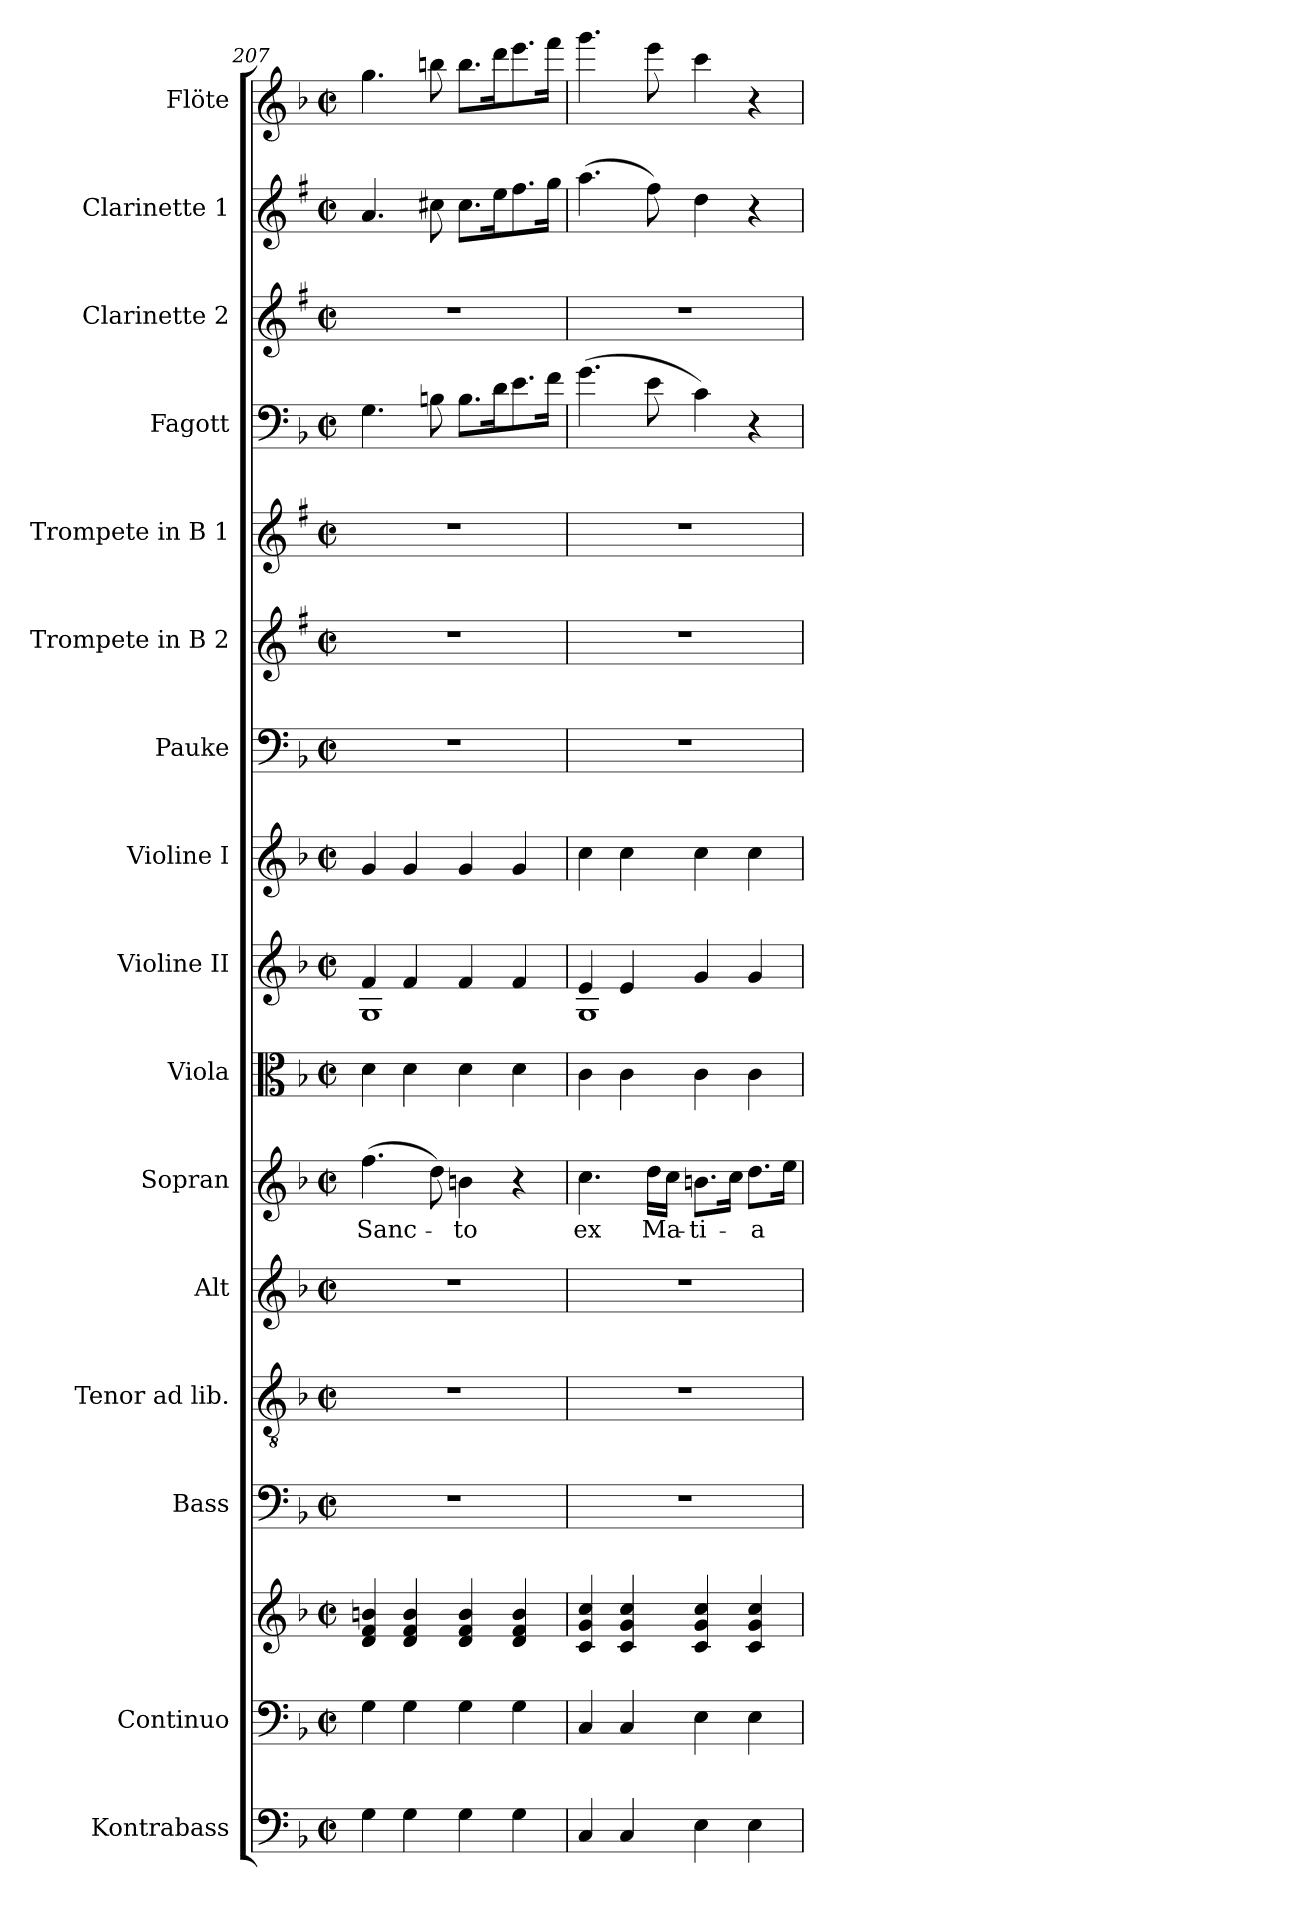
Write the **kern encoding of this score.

**kern	**kern	**kern	**kern	**kern	**kern	**kern	**text	**kern	**kern	**kern	**kern	**kern	**kern	**kern	**kern	**kern	**kern
*part16	*part15	*part15	*part14	*part13	*part12	*part11	*part11	*part10	*part9	*part8	*part7	*part6	*part5	*part4	*part3	*part2	*part1
*staff17	*staff16	*staff15	*staff14	*staff13	*staff12	*staff11	*staff11	*staff10	*staff9	*staff8	*staff7	*staff6	*staff5	*staff4	*staff3	*staff2	*staff1
*I"Kontrabass	*I"Continuo	*	*I"Bass	*I"Tenor ad lib.	*I"Alt	*I"Sopran	*	*I"Viola	*I"Violine II	*I"Violine I	*I"Pauke	*I"Trompete in B 2	*I"Trompete in B 1	*I"Fagott	*I"Clarinette 2	*I"Clarinette 1	*I"Flöte
*I'Kb.	*I'cont.	*	*I'B	*I'T	*I'A	*I'S	*	*I'Vla.	*I'Vl. II	*I'Vl. I	*I'Pk.	*	*	*I'Fg.	*I'Cl. 2	*I'Cl. 1	*I'Fl.
*clefF4	*clefF4	*clefG2	*clefF4	*clefGv2	*clefG2	*clefG2	*	*clefC3	*clefG2	*clefG2	*clefF4	*clefG2	*clefG2	*clefF4	*clefG2	*clefG2	*clefG2
*ITrd7c12	*	*	*	*	*	*	*	*	*	*	*	*ITrd1c2	*ITrd1c2	*	*ITrd1c2	*ITrd1c2	*
*k[b-]	*k[b-]	*k[b-]	*k[b-]	*k[b-]	*k[b-]	*k[b-]	*	*k[b-]	*k[b-]	*k[b-]	*k[b-]	*k[b-]	*k[b-]	*k[b-]	*k[b-]	*k[b-]	*k[b-]
*F:	*F:	*F:	*F:	*F:	*F:	*F:	*	*F:	*F:	*F:	*F:	*F:	*F:	*F:	*F:	*F:	*F:
*M2/2	*M2/2	*M2/2	*M2/2	*M2/2	*M2/2	*M2/2	*	*M2/2	*M2/2	*M2/2	*M2/2	*M2/2	*M2/2	*M2/2	*M2/2	*M2/2	*M2/2
*met(c|)	*met(c|)	*met(c|)	*met(c|)	*met(c|)	*met(c|)	*met(c|)	*	*met(c|)	*met(c|)	*met(c|)	*met(c|)	*met(c|)	*met(c|)	*met(c|)	*met(c|)	*met(c|)	*met(c|)
=207	=207	=207	=207	=207	=207	=207	=207	=207	=207	=207	=207	=207	=207	=207	=207	=207	=207
!	!	!	!	!	!	!	!LO:LY:b	!	!	!	!	!	!	!	!	!	!
*	*	*	*	*	*	*	*	*	*^	*	*	*	*	*	*	*	*
4GG\	4G\	4d/ 4f/ 4bn/	1r	1r	1r	(>4.ff\	Sanc-	4d\	4f/	1G	4g/	1r	1r	1r	4.G\	1r	4.g/	4.gg\
4GG\	4G\	4d/ 4f/ 4b/	.	.	.	.	.	4d\	4f/	.	4g/	.	.	.	.	.	.	.
.	.	.	.	.	.	8dd\)	.	.	.	.	.	.	.	.	8Bn\	.	8bn\	8bbn\
!	!	!	!	!	!	!	!LO:LY:b	!	!	!	!	!	!	!	!	!	!	!
4GG\	4G\	4d/ 4f/ 4b/	.	.	.	4bn\	-to	4d\	4f/	.	4g/	.	.	.	8.B\L	.	8.b\L	8.bb\L
.	.	.	.	.	.	.	.	.	.	.	.	.	.	.	16d\k	.	16dd\k	16ddd\k
4GG\	4G\	4d/ 4f/ 4b/	.	.	.	4r	.	4d\	4f/	.	4g/	.	.	.	8.e\	.	8.ee\	8.eee\
.	.	.	.	.	.	.	.	.	.	.	.	.	.	.	16f\Jk	.	16ff\Jk	16fff\Jk
!!LO:PB:g=z
=208	=208	=208	=208	=208	=208	=208	=208	=208	=208	=208	=208	=208	=208	=208	=208	=208	=208	=208
!	!	!	!	!	!	!	!LO:LY:b	!	!	!	!	!	!	!	!	!	!	!
4CC/	4C/	4c/ 4g/ 4cc/	1r	1r	1r	4.cc\	ex	4c\	4e/	1G	4cc\	1r	1r	1r	(>4.g\	1r	(>4.gg\	4.ggg\
4CC/	4C/	4c/ 4g/ 4cc/	.	.	.	.	.	4c\	4e/	.	4cc\	.	.	.	.	.	.	.
!	!	!	!	!	!	!	!LO:LY:b	!	!	!	!	!	!	!	!	!	!	!
.	.	.	.	.	.	16dd\LL	Ma-	.	.	.	.	.	.	.	8e\	.	8ee\)	8eee\
.	.	.	.	.	.	16cc\JJ	.	.	.	.	.	.	.	.	.	.	.	.
!	!	!	!	!	!	!	!LO:LY:b	!	!	!	!	!	!	!	!	!	!	!
4EE\	4E\	4c/ 4g/ 4cc/	.	.	.	8.bn\L	-ti-	4c\	4g/	.	4cc\	.	.	.	4c\)	.	4cc\	4ccc\
.	.	.	.	.	.	16cc\Jk	.	.	.	.	.	.	.	.	.	.	.	.
!	!	!	!	!	!	!	!LO:LY:b	!	!	!	!	!	!	!	!	!	!	!
4EE\	4E\	4c/ 4g/ 4cc/	.	.	.	8.dd\L	-a	4c\	4g/	.	4cc\	.	.	.	4r	.	4r	4r
.	.	.	.	.	.	16ee\Jk	.	.	.	.	.	.	.	.	.	.	.	.
*	*	*	*	*	*	*	*	*	*v	*v	*	*	*	*	*	*	*	*
=	=	=	=	=	=	=	=	=	=	=	=	=	=	=	=	=	=
*-	*-	*-	*-	*-	*-	*-	*-	*-	*-	*-	*-	*-	*-	*-	*-	*-	*-
